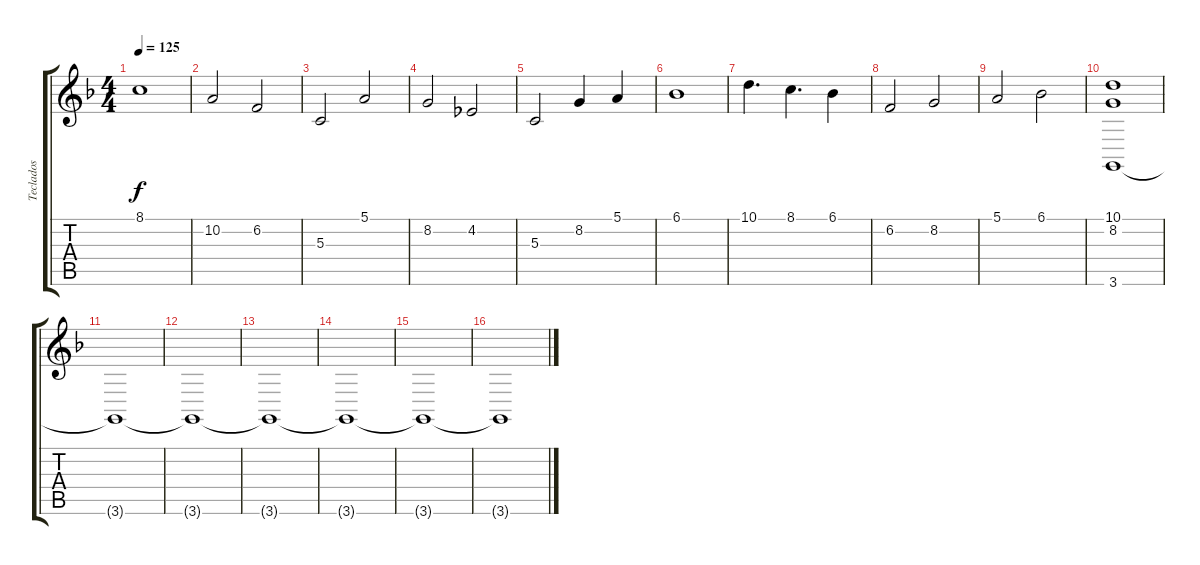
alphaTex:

\track ("Teclados" "Teclados") {instrument tremolostrings}
\staff {score tabs}
\tuning (E4 B3 G3 D3 A2 E2) {hide}
\ts (4 4)
\tempo 125
\clef g2
\ks f
8.1.1{dy f} |
10.2.2 6.2.2 |
5.3.2 5.1.2 |
8.2.2 4.2.2 |
5.3.2 8.2.4 5.1.4 |
6.1.1 |
10.1.4{d} 8.1.4{d} 6.1.4 |
6.2.2 8.2.2 |
5.1.2 6.1.2 |
(10.1 8.2 3.6).1 |
3.6{t}.1 |
3.6{t}.1 |
3.6{t}.1 |
3.6{t}.1 |
3.6{t}.1 |
3.6{t}.1
